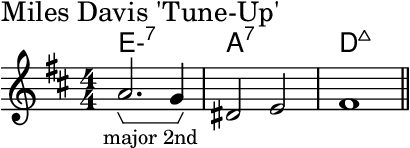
\version "2.24.4"
\language "english"
#(ly:set-option 'crop #t)
\score {
  \midi {
    \tempo 4=140
  }
  \layout {
    \context {
      \Score
      \omit BarNumber
    }
    \context {
      \Voice
      \consists Horizontal_bracket_engraver
    }
  }
  {
    <<
    \chords{
      \set noChordSymbol = ""
      \set minorChordModifier = \markup { "-" }
      \skip \ppp % spacer to set voice volume
      e1:min7 a1:7 d1:maj7
    }
    \new Staff {
      \key d \major
      \numericTimeSignature
      \time 4/4
      \clef treble
      {
        \sectionLabel "Miles Davis 'Tune-Up'"
        \relative {
          \skip \f % spacer to set voice volume
          \once\override HorizontalBracketText.text = "major 2nd"
          a'2. \startGroup g4 \stopGroup |
          ds2 e2 |
          fs1
          \bar "||"
        }
      }
    }
    >>
  }
}
